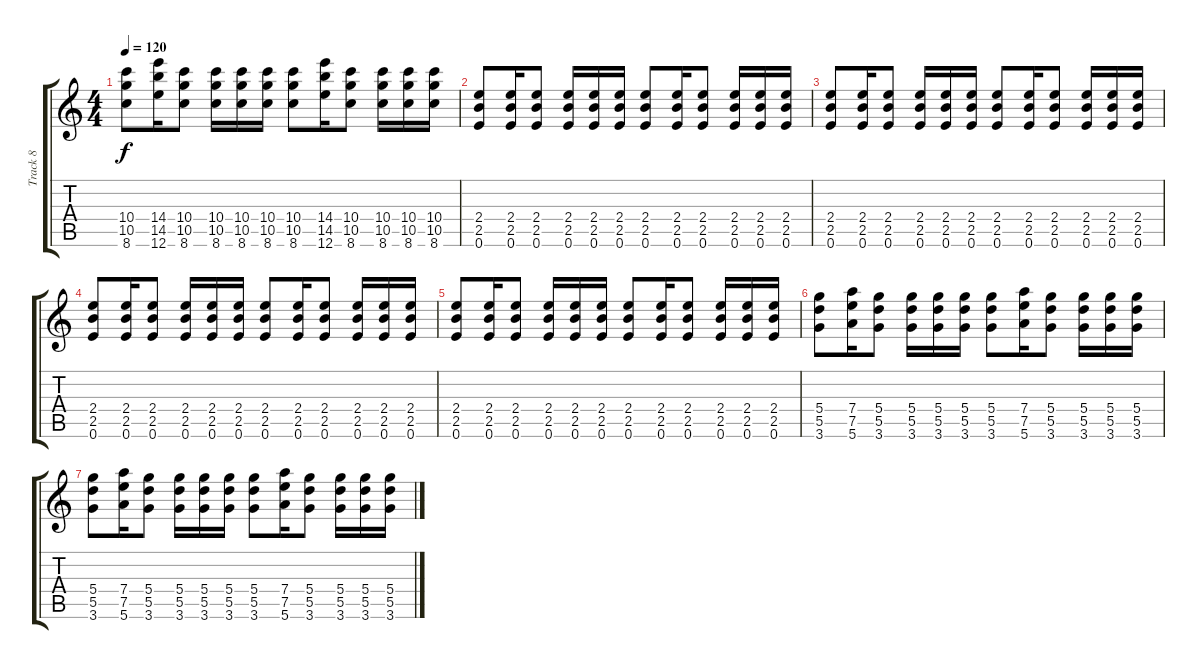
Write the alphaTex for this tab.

\track ("Track 8" "Track 8") {instrument acousticguitarsteel}
\staff {score tabs}
\tuning (E5 B4 G4 D4 A3 E3) {hide}
\ts (4 4)
\tempo 120
\clef g2
\ks c
(10.4 10.5 8.6).8{dy f} (14.4 14.5 12.6).16 (10.4 10.5 8.6).8 (10.4 10.5 8.6).16 (10.4 10.5 8.6).16 (10.4 10.5 8.6).16 (10.4 10.5 8.6).8 (14.4 14.5 12.6).16 (10.4 10.5 8.6).8 (10.4 10.5 8.6).16 (10.4 10.5 8.6).16 (10.4 10.5 8.6).16 |
(2.4 2.5 0.6).8{volume 11 balance 8} (2.4 2.5 0.6).16 (2.4 2.5 0.6).8 (2.4 2.5 0.6).16 (2.4 2.5 0.6).16 (2.4 2.5 0.6).16 (2.4 2.5 0.6).8 (2.4 2.5 0.6).16 (2.4 2.5 0.6).8 (2.4 2.5 0.6).16 (2.4 2.5 0.6).16 (2.4 2.5 0.6).16 |
(2.4 2.5 0.6).8 (2.4 2.5 0.6).16 (2.4 2.5 0.6).8 (2.4 2.5 0.6).16 (2.4 2.5 0.6).16 (2.4 2.5 0.6).16 (2.4 2.5 0.6).8 (2.4 2.5 0.6).16 (2.4 2.5 0.6).8 (2.4 2.5 0.6).16 (2.4 2.5 0.6).16 (2.4 2.5 0.6).16 |
(2.4 2.5 0.6).8 (2.4 2.5 0.6).16 (2.4 2.5 0.6).8 (2.4 2.5 0.6).16 (2.4 2.5 0.6).16 (2.4 2.5 0.6).16 (2.4 2.5 0.6).8 (2.4 2.5 0.6).16 (2.4 2.5 0.6).8 (2.4 2.5 0.6).16 (2.4 2.5 0.6).16 (2.4 2.5 0.6).16 |
(2.4 2.5 0.6).8 (2.4 2.5 0.6).16 (2.4 2.5 0.6).8 (2.4 2.5 0.6).16 (2.4 2.5 0.6).16 (2.4 2.5 0.6).16 (2.4 2.5 0.6).8 (2.4 2.5 0.6).16 (2.4 2.5 0.6).8 (2.4 2.5 0.6).16 (2.4 2.5 0.6).16 (2.4 2.5 0.6).16 |
(5.4 5.5 3.6).8{volume 0} (7.4 7.5 5.6).16 (5.4 5.5 3.6).8 (5.4 5.5 3.6).16 (5.4 5.5 3.6).16 (5.4 5.5 3.6).16 (5.4 5.5 3.6).8 (7.4 7.5 5.6).16 (5.4 5.5 3.6).8 (5.4 5.5 3.6).16 (5.4 5.5 3.6).16 (5.4 5.5 3.6).16 |
(5.4 5.5 3.6).8 (7.4 7.5 5.6).16 (5.4 5.5 3.6).8 (5.4 5.5 3.6).16 (5.4 5.5 3.6).16 (5.4 5.5 3.6).16 (5.4 5.5 3.6).8 (7.4 7.5 5.6).16 (5.4 5.5 3.6).8 (5.4 5.5 3.6).16 (5.4 5.5 3.6).16 (5.4 5.5 3.6).16
